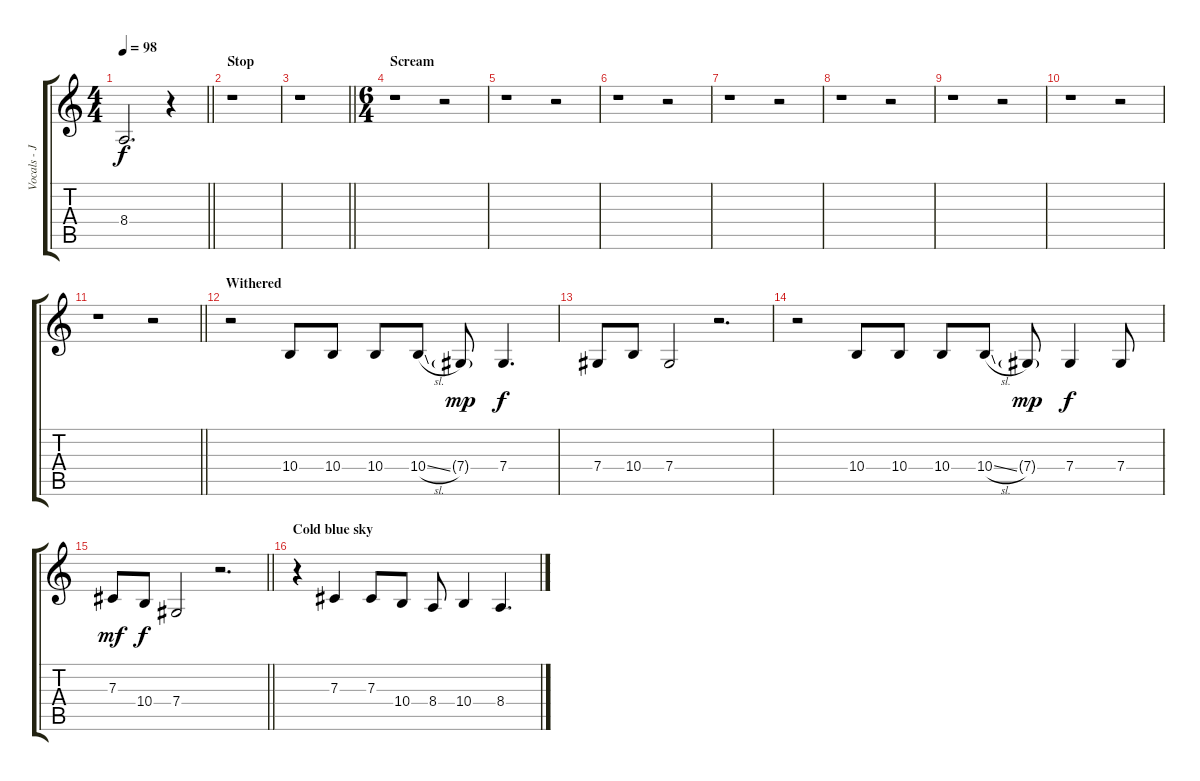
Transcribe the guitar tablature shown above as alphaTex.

\track ("Vocals - Jerry Cantrell" "Vocals - J") {instrument flute}
\staff {score tabs}
\tuning (Eb4 Bb3 Gb3 Db3 Ab2 Db2) {hide}
\ts (4 4)
\tempo 98
\clef g2
\barLineRight lightlight
\ks c
8.4{t}.2{d dy f} r.4 |
\section ("" "Stop")
r.1 |
\barLineRight lightlight
r.1 |
\ts (6 4)
\section ("" "Scream")
r.1 r.2 |
r.1 r.2 |
r.1 r.2 |
r.1 r.2 |
r.1 r.2 |
r.1 r.2 |
r.1 r.2 |
\barLineRight lightlight
r.1 r.2 |
\section ("" "Withered")
r.2 10.4.8 10.4.8 10.4.8 10.4{sl}.8 7.4{g}.8{dy mp} 7.4.4{d dy f} |
7.4.8 10.4.8 7.4.2 r.2{d} |
r.2 10.4.8 10.4.8 10.4.8 10.4{sl}.8 7.4{g}.8{dy mp} 7.4.4{dy f} 7.4.8 |
\barLineRight lightlight
7.3.8{dy mf} 10.4.8{dy f} 7.4.2 r.2{d} |
\section ("" "Cold blue sky")
r.4 7.3.4 7.3.8 10.4.8 8.4.8 10.4.4 8.4.4{d}
